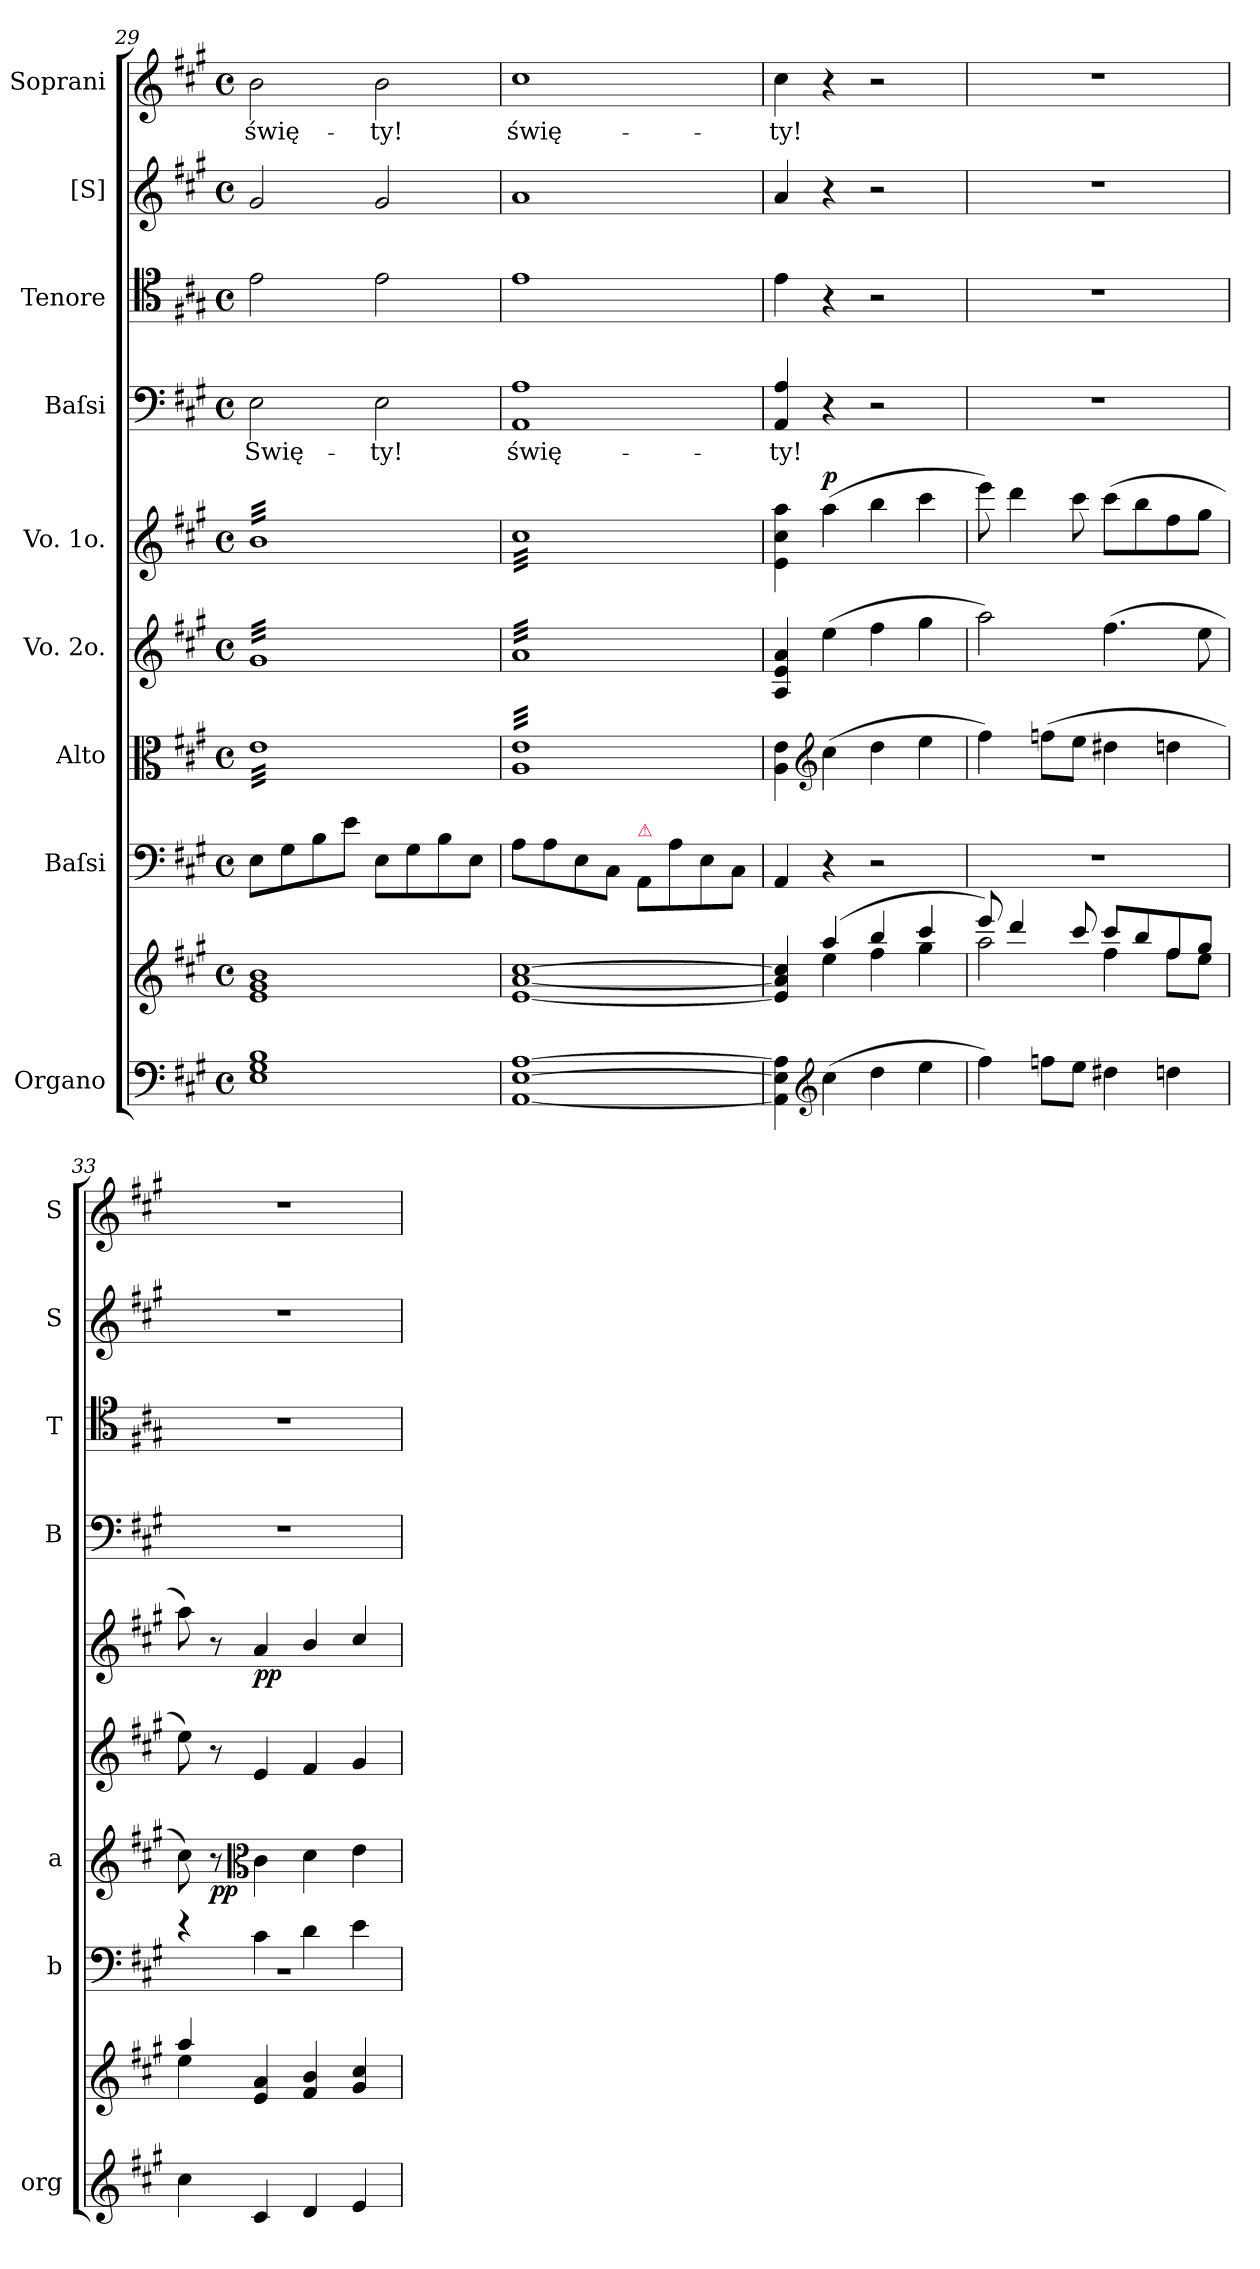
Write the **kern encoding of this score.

**kern	**kern	**kern	**kern	**dynam	**kern	**kern	**dynam	**kern	**text	**kern	**kern	**kern	**text
*part9	*part9	*part8	*part7	*part7	*part6	*part5	*part5	*part4	*part4	*part3	*part2	*part1	*part1
*staff10	*staff9	*staff8	*staff7	*staff7	*staff6	*staff5	*staff5	*staff4	*staff4	*staff3	*staff2	*staff1	*staff1
*I"Organo	*	*I"Baſsi	*I"Alto	*	*I"Vo. 2o.	*I"Vo. 1o.	*	*I"Baſsi	*	*I"Tenore	*I"[S]	*I"Soprani	*
*I'org	*	*I'b	*I'a	*	*	*	*	*I'B	*	*I'T	*I'S	*I'S	*
*clefF4	*clefG2	*clefF4	*clefC3	*	*clefG2	*clefG2	*	*clefF4	*	*clefC4	*clefG2	*clefG2	*
*k[f#c#g#]	*k[f#c#g#]	*k[f#c#g#]	*k[f#c#g#]	*	*k[f#c#g#]	*k[f#c#g#]	*	*k[f#c#g#]	*	*k[f#c#g#]	*k[f#c#g#]	*k[f#c#g#]	*
*M4/4	*M4/4	*M4/4	*M4/4	*	*M4/4	*M4/4	*	*M4/4	*	*M4/4	*M4/4	*M4/4	*
*met(c)	*met(c)	*met(c)	*met(c)	*	*met(c)	*met(c)	*	*met(c)	*	*met(c)	*met(c)	*met(c)	*
=29	=29	=29	=29	=29	=29	=29	=29	=29	=29	=29	=29	=29	=29
*	*	*	*tremolo	*	*	*	*	*	*	*	*	*	*
*	*	*	*	*	*tremolo	*	*	*	*	*	*	*	*
*	*	*	*	*	*	*tremolo	*	*	*	*	*	*	*
1E 1G# 1B	1e 1g# 1b	8E\L	32e\LLL	.	32g#/LLL	32b/LLL	.	2E\	Swię-	2e\	2g#/	2b\	świę-
.	.	.	32e\	.	32g#/	32b/	.	.	.	.	.	.	.
.	.	.	32e\	.	32g#/	32b/	.	.	.	.	.	.	.
.	.	.	32e\	.	32g#/	32b/	.	.	.	.	.	.	.
.	.	8G#\	32e\	.	32g#/	32b/	.	.	.	.	.	.	.
.	.	.	32e\	.	32g#/	32b/	.	.	.	.	.	.	.
.	.	.	32e\	.	32g#/	32b/	.	.	.	.	.	.	.
.	.	.	32e\	.	32g#/	32b/	.	.	.	.	.	.	.
.	.	8B\	32e\	.	32g#/	32b/	.	.	.	.	.	.	.
.	.	.	32e\	.	32g#/	32b/	.	.	.	.	.	.	.
.	.	.	32e\	.	32g#/	32b/	.	.	.	.	.	.	.
.	.	.	32e\	.	32g#/	32b/	.	.	.	.	.	.	.
.	.	8e\J	32e\	.	32g#/	32b/	.	.	.	.	.	.	.
.	.	.	32e\	.	32g#/	32b/	.	.	.	.	.	.	.
.	.	.	32e\	.	32g#/	32b/	.	.	.	.	.	.	.
.	.	.	32e\	.	32g#/	32b/	.	.	.	.	.	.	.
.	.	8E\L	32e\	.	32g#/	32b/	.	2E\	-ty!	2e\	2g#/	2b\	-ty!
.	.	.	32e\	.	32g#/	32b/	.	.	.	.	.	.	.
.	.	.	32e\	.	32g#/	32b/	.	.	.	.	.	.	.
.	.	.	32e\	.	32g#/	32b/	.	.	.	.	.	.	.
.	.	8G#\	32e\	.	32g#/	32b/	.	.	.	.	.	.	.
.	.	.	32e\	.	32g#/	32b/	.	.	.	.	.	.	.
.	.	.	32e\	.	32g#/	32b/	.	.	.	.	.	.	.
.	.	.	32e\	.	32g#/	32b/	.	.	.	.	.	.	.
.	.	8B\	32e\	.	32g#/	32b/	.	.	.	.	.	.	.
.	.	.	32e\	.	32g#/	32b/	.	.	.	.	.	.	.
.	.	.	32e\	.	32g#/	32b/	.	.	.	.	.	.	.
.	.	.	32e\	.	32g#/	32b/	.	.	.	.	.	.	.
.	.	8E\J	32e\	.	32g#/	32b/	.	.	.	.	.	.	.
.	.	.	32e\	.	32g#/	32b/	.	.	.	.	.	.	.
.	.	.	32e\	.	32g#/	32b/	.	.	.	.	.	.	.
.	.	.	32e\JJJ	.	32g#/JJJ	32b/JJJ	.	.	.	.	.	.	.
=30	=30	=30	=30	=30	=30	=30	=30	=30	=30	=30	=30	=30	=30
[1AA [1E [1A	[1e [1a [1cc#	8A\L	32A/ 32e/LLL	.	32a/LLL	32cc#\LLL	.	1AA 1A	świę-	1e	1a	1cc#	świę-
.	.	.	32A/ 32e/	.	32a/	32cc#\	.	.	.	.	.	.	.
.	.	.	32A/ 32e/	.	32a/	32cc#\	.	.	.	.	.	.	.
.	.	.	32A/ 32e/	.	32a/	32cc#\	.	.	.	.	.	.	.
.	.	8A\	32A/ 32e/	.	32a/	32cc#\	.	.	.	.	.	.	.
.	.	.	32A/ 32e/	.	32a/	32cc#\	.	.	.	.	.	.	.
.	.	.	32A/ 32e/	.	32a/	32cc#\	.	.	.	.	.	.	.
.	.	.	32A/ 32e/	.	32a/	32cc#\	.	.	.	.	.	.	.
.	.	8E\	32A/ 32e/	.	32a/	32cc#\	.	.	.	.	.	.	.
.	.	.	32A/ 32e/	.	32a/	32cc#\	.	.	.	.	.	.	.
.	.	.	32A/ 32e/	.	32a/	32cc#\	.	.	.	.	.	.	.
.	.	.	32A/ 32e/	.	32a/	32cc#\	.	.	.	.	.	.	.
.	.	8C#\J	32A/ 32e/	.	32a/	32cc#\	.	.	.	.	.	.	.
.	.	.	32A/ 32e/	.	32a/	32cc#\	.	.	.	.	.	.	.
.	.	.	32A/ 32e/	.	32a/	32cc#\	.	.	.	.	.	.	.
.	.	.	32A/ 32e/	.	32a/	32cc#\	.	.	.	.	.	.	.
!	!	!LO:TX:a:color=crimson:t=⚠	!	!	!	!	!	!	!	!	!	!	!
.	.	8AA/L	32A/ 32e/	.	32a/	32cc#\	.	.	.	.	.	.	.
.	.	.	32A/ 32e/	.	32a/	32cc#\	.	.	.	.	.	.	.
.	.	.	32A/ 32e/	.	32a/	32cc#\	.	.	.	.	.	.	.
.	.	.	32A/ 32e/	.	32a/	32cc#\	.	.	.	.	.	.	.
.	.	8A\	32A/ 32e/	.	32a/	32cc#\	.	.	.	.	.	.	.
.	.	.	32A/ 32e/	.	32a/	32cc#\	.	.	.	.	.	.	.
.	.	.	32A/ 32e/	.	32a/	32cc#\	.	.	.	.	.	.	.
.	.	.	32A/ 32e/	.	32a/	32cc#\	.	.	.	.	.	.	.
.	.	8E\	32A/ 32e/	.	32a/	32cc#\	.	.	.	.	.	.	.
.	.	.	32A/ 32e/	.	32a/	32cc#\	.	.	.	.	.	.	.
.	.	.	32A/ 32e/	.	32a/	32cc#\	.	.	.	.	.	.	.
.	.	.	32A/ 32e/	.	32a/	32cc#\	.	.	.	.	.	.	.
.	.	8C#\J	32A/ 32e/	.	32a/	32cc#\	.	.	.	.	.	.	.
.	.	.	32A/ 32e/	.	32a/	32cc#\	.	.	.	.	.	.	.
.	.	.	32A/ 32e/	.	32a/	32cc#\	.	.	.	.	.	.	.
.	.	.	32A/ 32e/JJJ	.	32a/JJJ	32cc#\JJJ	.	.	.	.	.	.	.
*	*	*	*	*	*	*Xtremolo	*	*	*	*	*	*	*
*	*	*	*	*	*Xtremolo	*	*	*	*	*	*	*	*
*	*	*	*Xtremolo	*	*	*	*	*	*	*	*	*	*
=31	=31	=31	=31	=31	=31	=31	=31	=31	=31	=31	=31	=31	=31
*	*^	*	*	*	*	*	*	*	*	*	*	*	*
4AA]\ 4E]\ 4A]\	4e]/ 4a]/ 4cc#]/	4ryy	4AA/	4A\ 4e\	.	4A/ 4e/ 4a/	4e\ 4cc#\ 4aa\	.	4AA/ 4A/	-ty!	4e\	4a/	4cc#\	-ty!
*clefG2	*	*	*	*clefG2	*	*	*	*	*	*	*	*	*	*
!	!	!	!	!	!	!	!	!LO:DY:a	!	!	!	!	!	!
(4cc#\	(4aa/	4ee\	4r	(4cc#\	.	(4ee\	(4aa\	p	4r	.	4r	4r	4r	.
4dd\	4bb/	4ff#\	2r	4dd\	.	4ff#\	4bb\	.	2r	.	2r	2r	2r	.
4ee\	4ccc#/	4gg#\	.	4ee\	.	4gg#\	4ccc#\	.	.	.	.	.	.	.
=32	=32	=32	=32	=32	=32	=32	=32	=32	=32	=32	=32	=32	=32	=32
4ff#\)	8eee/)	2aa\	1r	4ff#\)	.	2aa\)	8eee\)	.	1r	.	1r	1r	1r	.
.	4ddd/	.	.	.	.	.	4ddd\	.	.	.	.	.	.	.
8ffn\L	.	.	.	(8ffn\L	.	.	.	.	.	.	.	.	.	.
8ee\J	8ccc#/	.	.	8ee\J	.	.	8ccc#\	.	.	.	.	.	.	.
4dd#X\	8ccc#/L	4ff#\	.	4dd#X\	.	(4.ff#\	(8ccc#\L	.	.	.	.	.	.	.
.	8bb/	.	.	.	.	.	8bb\	.	.	.	.	.	.	.
4ddn\	8ff#/	8ff#\L	.	4ddn\	.	.	8ff#\	.	.	.	.	.	.	.
.	8gg#/J	8ee\J	.	.	.	8ee\	8gg#\J	.	.	.	.	.	.	.
=33	=33	=33	=33	=33	=33	=33	=33	=33	=33	=33	=33	=33	=33	=33
*	*	*	*^	*	*	*	*	*	*	*	*	*	*	*
4cc#\	4aa/	4ee\	4r	1r	8cc#\)	.	8ee\)	8aa\)	.	1r	.	1r	1r	1r	.
.	.	.	.	.	8r	pp	8r	8r	.	.	.	.	.	.	.
*	*	*	*	*	*clefC3	*	*	*	*	*	*	*	*	*	*
!	!	!	!	!	!	!	!	!	!LO:DY:b	!	!	!	!	!	!
4c#/	4e/ 4a/	4ryy	4c#\	.	4c#\	.	4e/	4a/	pp	.	.	.	.	.	.
4d/	4f#/ 4b/	2ryy	4d\	.	4d\	.	4f#/	4b/	.	.	.	.	.	.	.
4e/	4g#/ 4cc#/	.	4e\	.	4e\	.	4g#/	4cc#/	.	.	.	.	.	.	.
*	*v	*v	*	*	*	*	*	*	*	*	*	*	*	*	*
*	*	*v	*v	*	*	*	*	*	*	*	*	*	*	*
=	=	=	=	=	=	=	=	=	=	=	=	=	=
*-	*-	*-	*-	*-	*-	*-	*-	*-	*-	*-	*-	*-	*-
